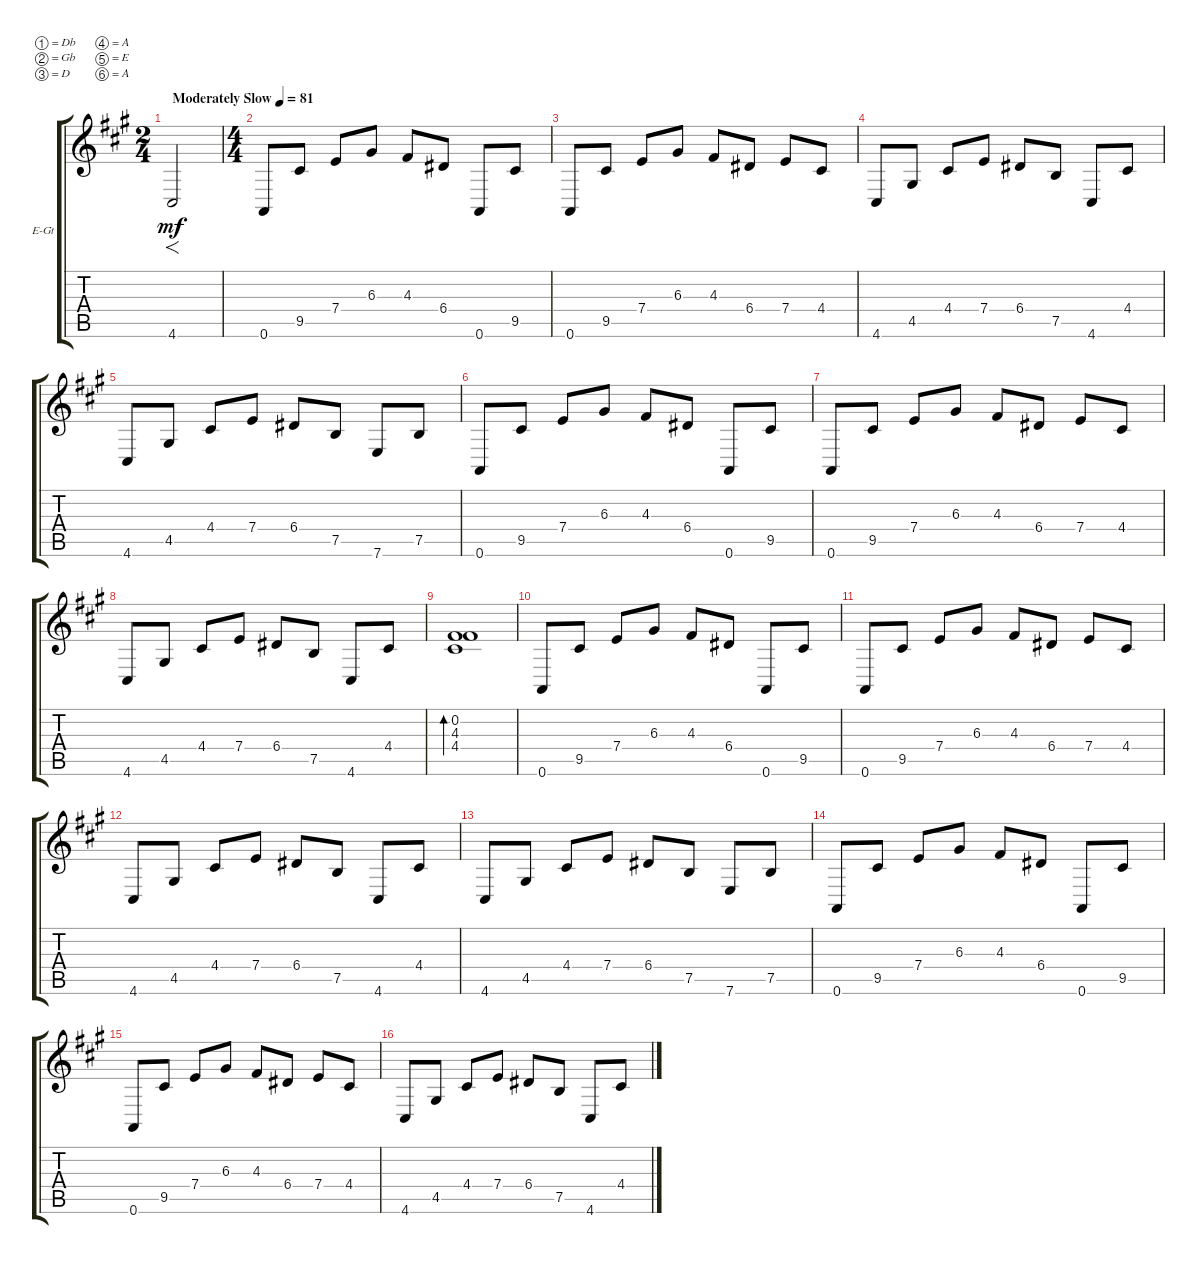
\defaultSystemsLayout 4
\bracketExtendMode groupsimilarinstruments
\firstSystemTrackNameOrientation horizontal
\otherSystemsTrackNameOrientation horizontal
\track ("Electric Guitar" "E-Gt") {instrument electricguitarclean}
\staff {score tabs}
\tuning (Db4 Gb3 D3 A2 E2 A1)
\ts (2 4)
\tempo (81 "Moderately Slow")
\clef g2
\ks f#minor
4.6.2{f dy mf instrument electricguitarclean} |
\ts (4 4)
0.6.8 9.5.8 7.4.8 6.3.8 4.3.8 6.4.8 0.6.8 9.5.8 |
0.6.8 9.5.8 7.4.8 6.3.8 4.3.8 6.4.8 7.4.8 4.4.8 |
4.6.8 4.5.8 4.4.8 7.4.8 6.4.8 7.5.8 4.6.8 4.4.8 |
4.6.8 4.5.8 4.4.8 7.4.8 6.4.8 7.5.8 7.6.8 7.5.8 |
0.6.8 9.5.8 7.4.8 6.3.8 4.3.8 6.4.8 0.6.8 9.5.8 |
0.6.8 9.5.8 7.4.8 6.3.8 4.3.8 6.4.8 7.4.8 4.4.8 |
4.6.8 4.5.8 4.4.8 7.4.8 6.4.8 7.5.8 4.6.8 4.4.8 |
(4.4 4.3 0.2).1{bd 123} |
0.6.8 9.5.8 7.4.8 6.3.8 4.3.8 6.4.8 0.6.8 9.5.8 |
0.6.8 9.5.8 7.4.8 6.3.8 4.3.8 6.4.8 7.4.8 4.4.8 |
4.6.8 4.5.8 4.4.8 7.4.8 6.4.8 7.5.8 4.6.8 4.4.8 |
4.6.8 4.5.8 4.4.8 7.4.8 6.4.8 7.5.8 7.6.8 7.5.8 |
0.6.8 9.5.8 7.4.8 6.3.8 4.3.8 6.4.8 0.6.8 9.5.8 |
0.6.8 9.5.8 7.4.8 6.3.8 4.3.8 6.4.8 7.4.8 4.4.8 |
4.6.8 4.5.8 4.4.8 7.4.8 6.4.8 7.5.8 4.6.8 4.4.8
